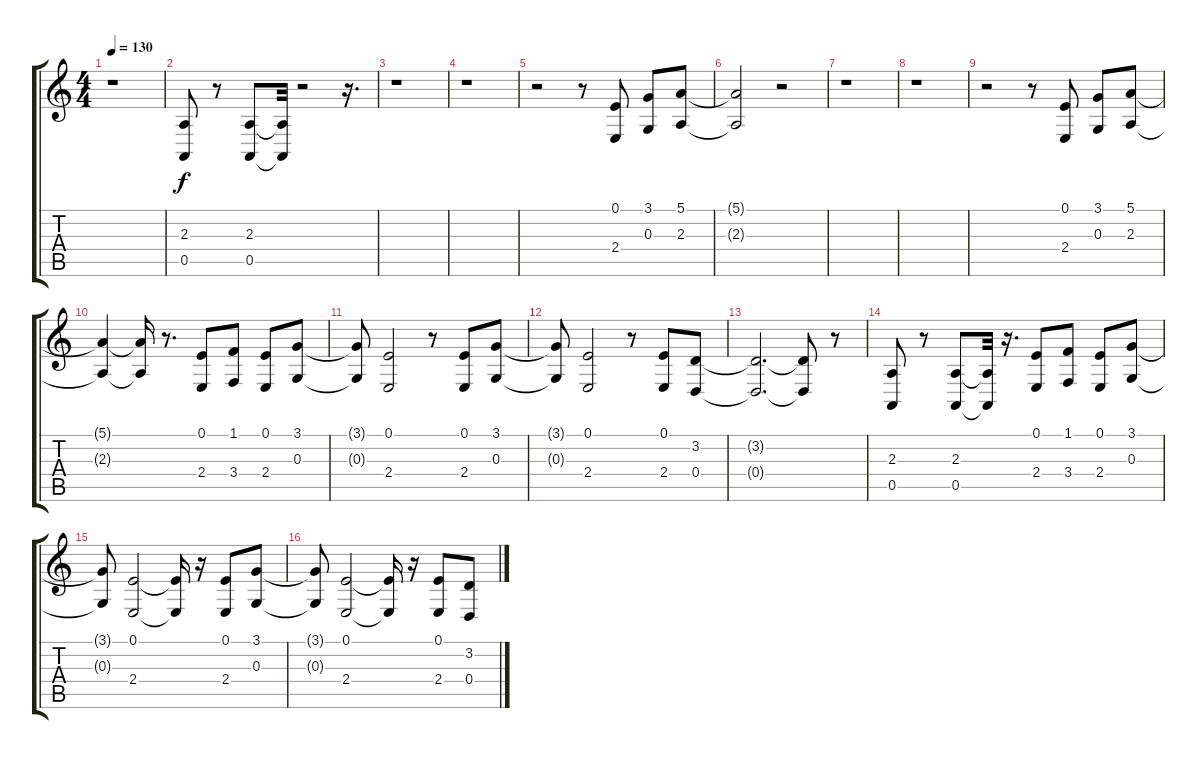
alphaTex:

\track "" {instrument lead5charang}
\staff {score tabs}
\tuning (E4 B3 G3 D3 A2 E2) {hide}
\ts (4 4)
\tempo 130
\clef g2
\ks c
r.1{dy f} |
(2.3 0.5).8{balance 0} r.8 (2.3 0.5).8{balance 16} (2.3{t} 0.5{t}).32 r.2 r.16{d} |
r.1 |
r.1 |
r.2 r.8 (0.1 2.4).8{balance 8} (3.1 0.3).8 (5.1 2.3).8 |
(5.1{t} 2.3{t}).2 r.2 |
r.1 |
r.1 |
r.2 r.8 (0.1 2.4).8 (3.1 0.3).8 (5.1 2.3).8 |
(5.1{t} 2.3{t}).4 (5.1{t} 2.3{t}).16 r.8{d} (0.1 2.4).8 (1.1 3.4).8 (0.1 2.4).8 (3.1 0.3).8 |
(3.1{t} 0.3{t}).8 (0.1 2.4).2 r.8 (0.1 2.4).8 (3.1 0.3).8 |
(3.1{t} 0.3{t}).8 (0.1 2.4).2 r.8 (0.1 2.4).8 (3.2 0.4).8 |
(3.2{t} 0.4{t}).2{d} (3.2{t} 0.4{t}).8 r.8 |
(2.3 0.5).8{balance 0} r.8 (2.3 0.5).8{balance 16} (2.3{t} 0.5{t}).32 r.16{d} (0.1 2.4).8{balance 8} (1.1 3.4).8 (0.1 2.4).8 (3.1 0.3).8 |
(3.1{t} 0.3{t}).8 (0.1 2.4).2 (0.1{t} 2.4{t}).16 r.16 (0.1 2.4).8 (3.1 0.3).8 |
(3.1{t} 0.3{t}).8 (0.1 2.4).2 (0.1{t} 2.4{t}).16 r.16 (0.1 2.4).8 (3.2 0.4).8
